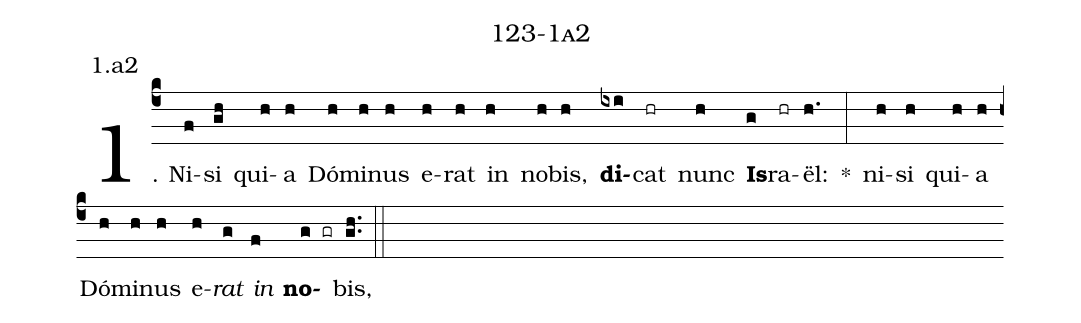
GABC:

name: 123-1a2;
annotation: 1.a2;
%%
(c4)1. Ni(f)si(gh) qui(h)a(h) Dó(h)mi(h)nus(h) e(h)rat(h) in(h) no(h)bis,(h) <b>di</b>(ixi)cat(hr) nunc(h) <b>Is</b>(g)ra(hr)ël:(h.) *(:) ni(h)si(h) qui(h)a(h) Dó(h)mi(h)nus(h) e(h)<i>rat</i>(g) <i>in</i>(f) <b>no</b>(g gr)bis,(gh..) (::)
